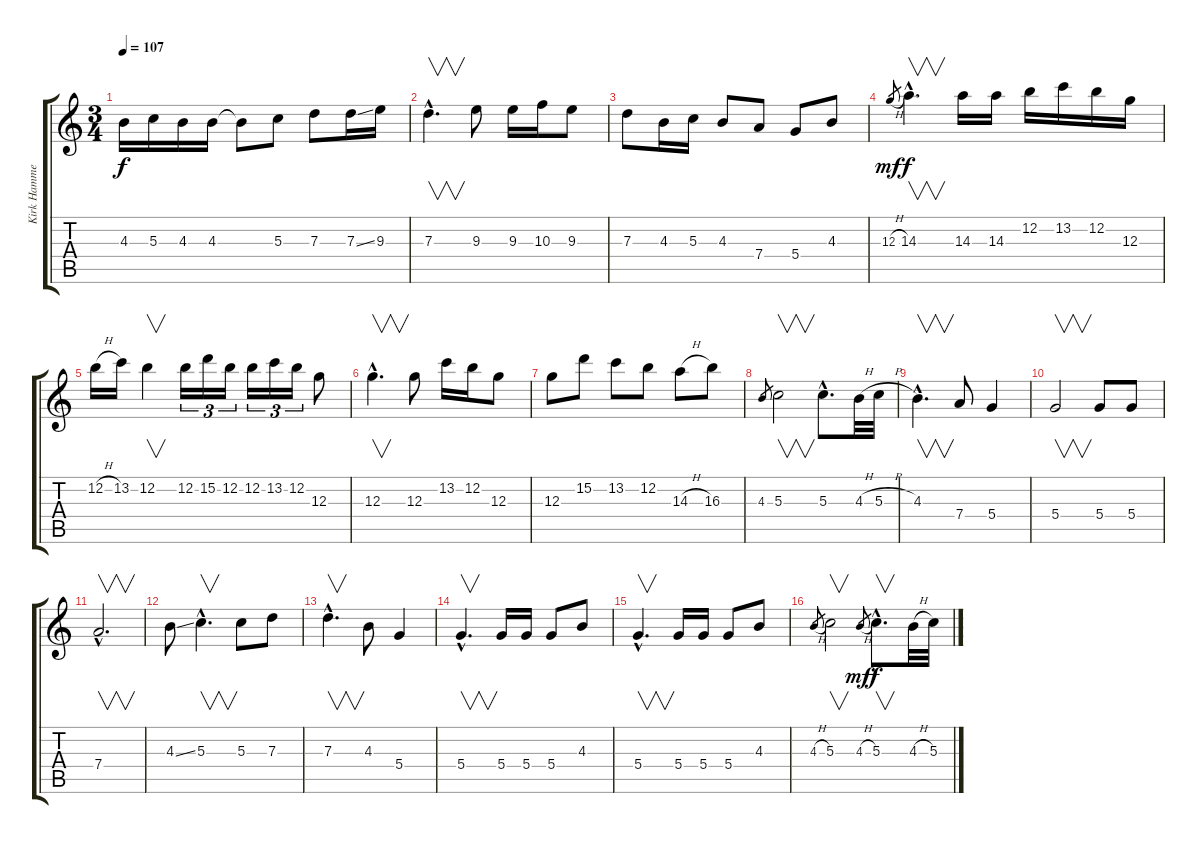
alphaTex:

\track ("Kirk Hammett" "Kirk Hamme") {instrument distortionguitar}
\staff {score tabs}
\tuning (E4 B3 G3 D3 A2 E2) {hide}
\ts (3 4)
\tempo 107
\clef g2
\ks c
4.3.16{dy f} 5.3.16 4.3.16 4.3.16 4.3{t}.8 5.3.8 7.3.8 7.3{ss}.16 9.3.16 |
7.3{hac}.4{v d} 9.3.8 9.3.16 10.3.16 9.3.8 |
7.3.8 4.3.16 5.3.16 4.3.8 7.4.8 5.4.8 4.3.8 |
12.3{h}.8{gr dy mf} 14.3{hac}.4{v d dy f} 14.3.16 14.3.16 12.2.16 13.2.16 12.2.16 12.3.16 |
12.2{h}.16 13.2.16 12.2.4{v} 12.2.16{tu (3 2)} 15.2.16{tu (3 2)} 12.2.16{tu (3 2)} 12.2.16{tu (3 2)} 13.2.16{tu (3 2)} 12.2.16{tu (3 2)} 12.3.8 |
12.3{hac}.4{v d} 12.3.8 13.2.16 12.2.16 12.3.8 |
12.3.8 15.2.8 13.2.8 12.2.8 14.3{h}.8 16.3.8 |
4.3.8{gr} 5.3.2{v} 5.3{hac}.8{d} 4.3{h}.32 5.3{h}.32 |
4.3{hac}.4{v d} 7.4.8 5.4.4 |
5.4.2{v} 5.4.8 5.4.8 |
7.4{hac}.2{v d} |
4.3{ss}.8 5.3{hac}.4{v d} 5.3.8 7.3.8 |
7.3{hac}.4{v d} 4.3.8 5.4.4 |
5.4{hac}.4{v d} 5.4.16 5.4.16 5.4.8 4.3.8 |
5.4{hac}.4{v d} 5.4.16 5.4.16 5.4.8 4.3.8 |
4.3{h}.8{gr} 5.3.2{v} 4.3{h}.8{gr dy mf} 5.3{hac}.8{v d dy f} 4.3{h}.32 5.3{h}.32
